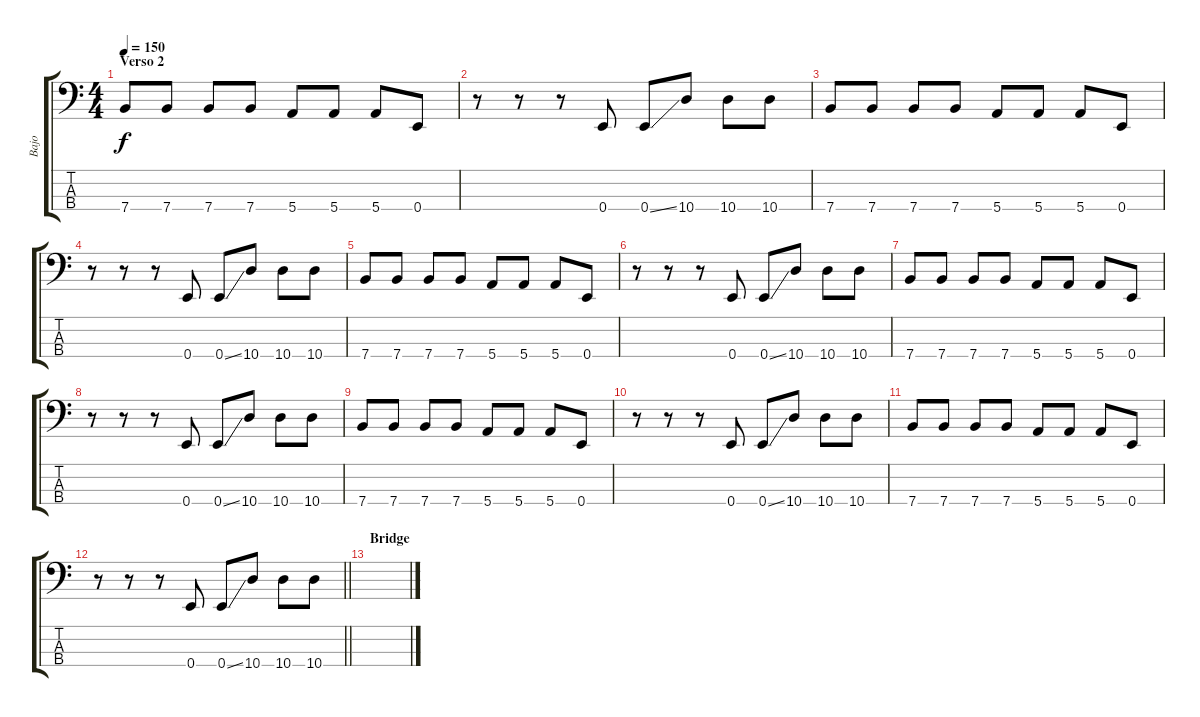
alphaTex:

\track ("Bajo" "Bajo") {instrument electricbasspick}
\staff {score tabs}
\tuning (G2 D2 A1 E1) {hide}
\ts (4 4)
\section ("" "Verso 2")
\tempo 150
\clef f4
\ks c
7.4.8{dy f} 7.4.8 7.4.8 7.4.8 5.4.8 5.4.8 5.4.8 0.4.8 |
r.8 r.8 r.8 0.4.8 0.4{ss}.8 10.4.8 10.4.8 10.4.8 |
7.4.8 7.4.8 7.4.8 7.4.8 5.4.8 5.4.8 5.4.8 0.4.8 |
r.8 r.8 r.8 0.4.8 0.4{ss}.8 10.4.8 10.4.8 10.4.8 |
7.4.8 7.4.8 7.4.8 7.4.8 5.4.8 5.4.8 5.4.8 0.4.8 |
r.8 r.8 r.8 0.4.8 0.4{ss}.8 10.4.8 10.4.8 10.4.8 |
7.4.8 7.4.8 7.4.8 7.4.8 5.4.8 5.4.8 5.4.8 0.4.8 |
r.8 r.8 r.8 0.4.8 0.4{ss}.8 10.4.8 10.4.8 10.4.8 |
7.4.8 7.4.8 7.4.8 7.4.8 5.4.8 5.4.8 5.4.8 0.4.8 |
r.8 r.8 r.8 0.4.8 0.4{ss}.8 10.4.8 10.4.8 10.4.8 |
7.4.8 7.4.8 7.4.8 7.4.8 5.4.8 5.4.8 5.4.8 0.4.8 |
\barLineRight lightlight
r.8 r.8 r.8 0.4.8 0.4{ss}.8 10.4.8 10.4.8 10.4.8 |
\section ("" "Bridge")
